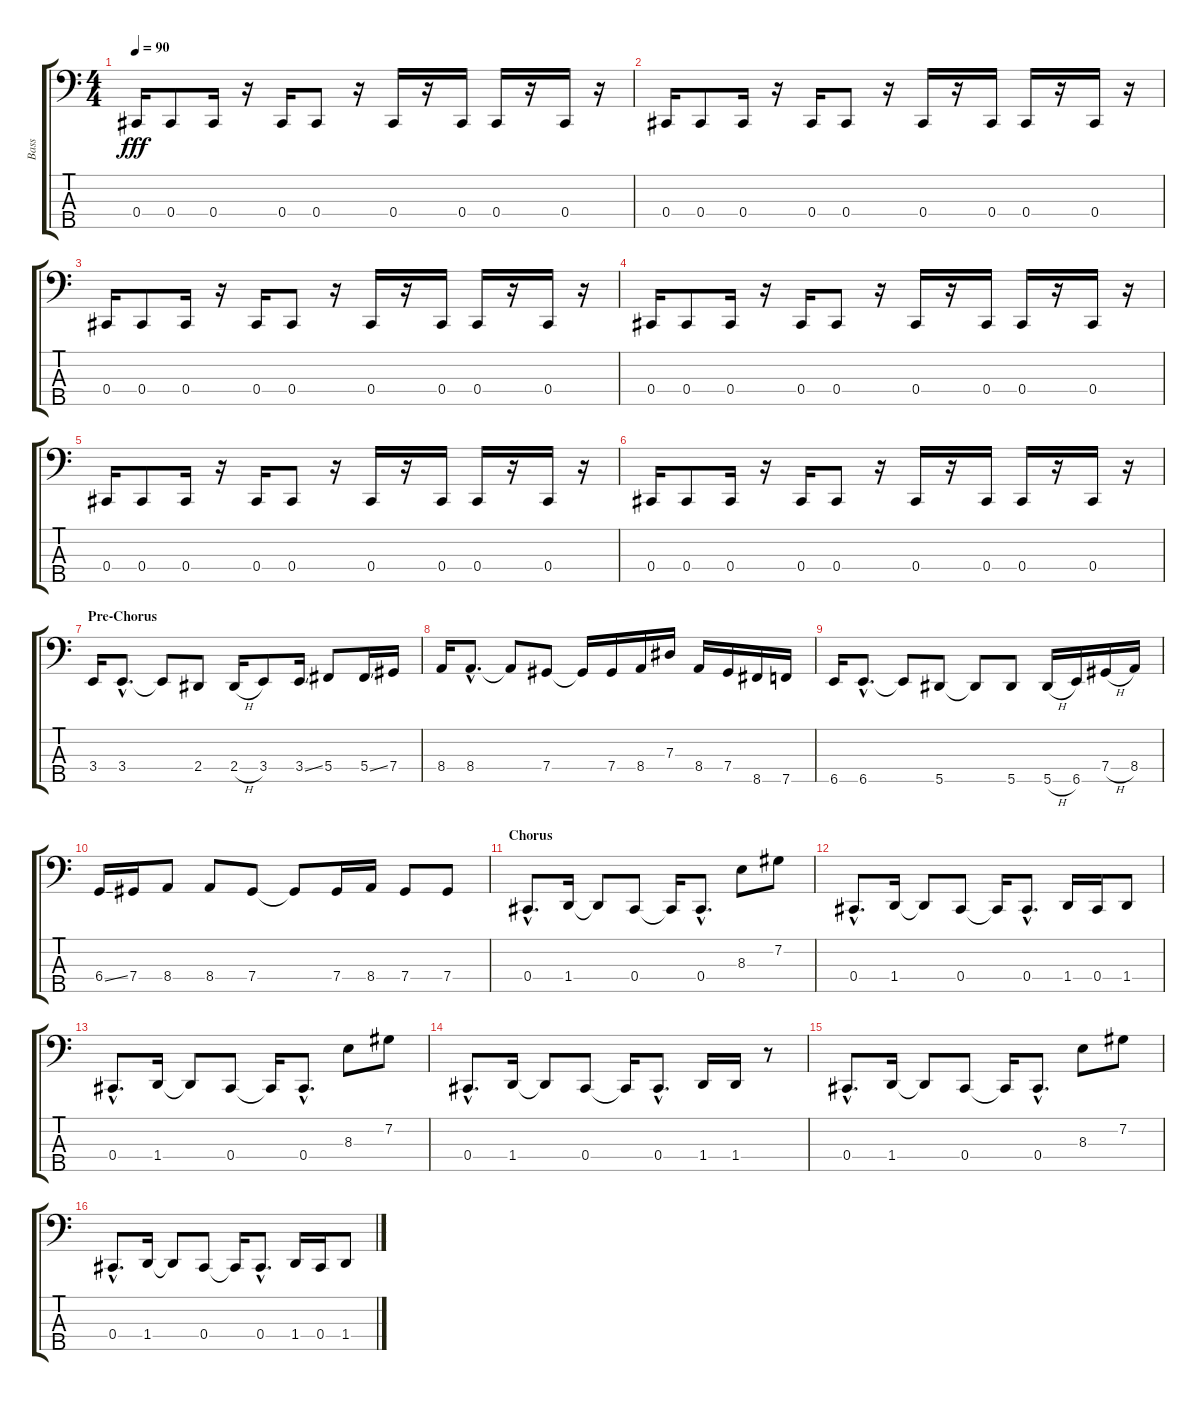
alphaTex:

\track ("Bass" "Bass") {instrument electricbasspick}
\staff {score tabs}
\tuning (Gb2 Db2 Ab1 Db1 Bb0) {hide}
\ts (4 4)
\tempo 90
\clef f4
\ks c
0.4.16{dy fff} 0.4.8 0.4.16 r.16 0.4.16 0.4.8 r.16 0.4.16 r.16 0.4.16 0.4.16 r.16 0.4.16 r.16 |
0.4.16 0.4.8 0.4.16 r.16 0.4.16 0.4.8 r.16 0.4.16 r.16 0.4.16 0.4.16 r.16 0.4.16 r.16 |
0.4.16 0.4.8 0.4.16 r.16 0.4.16 0.4.8 r.16 0.4.16 r.16 0.4.16 0.4.16 r.16 0.4.16 r.16 |
0.4.16 0.4.8 0.4.16 r.16 0.4.16 0.4.8 r.16 0.4.16 r.16 0.4.16 0.4.16 r.16 0.4.16 r.16 |
0.4.16 0.4.8 0.4.16 r.16 0.4.16 0.4.8 r.16 0.4.16 r.16 0.4.16 0.4.16 r.16 0.4.16 r.16 |
0.4.16 0.4.8 0.4.16 r.16 0.4.16 0.4.8 r.16 0.4.16 r.16 0.4.16 0.4.16 r.16 0.4.16 r.16 |
\section ("" "Pre-Chorus")
3.4.16 3.4{hac}.8{d} 3.4{t}.8 2.4.8 2.4{h}.16 3.4.8 3.4{ss}.16 5.4.8 5.4{ss}.16 7.4.16 |
8.4.16 8.4{hac}.8{d} 8.4{t}.8 7.4.8 7.4{t}.16 7.4.16 8.4.16 7.3.16 8.4.16 7.4.16 8.5.16 7.5.16 |
6.5.16 6.5{hac}.8{d} 6.5{t}.8 5.5.8 5.5{t}.8 5.5.8 5.5{h}.16 6.5.16 7.4{h}.16 8.4.16 |
6.4{ss}.16 7.4.16 8.4.8 8.4.8 7.4.8 7.4{t}.8 7.4.16 8.4.16 7.4.8 7.4.8 |
\section ("" "Chorus")
0.4{hac}.8{d} 1.4.16 1.4{t}.8 0.4.8 0.4{t}.16 0.4{hac}.8{d} 8.3.8 7.2.8 |
0.4{hac}.8{d} 1.4.16 1.4{t}.8 0.4.8 0.4{t}.16 0.4{hac}.8{d} 1.4.16 0.4.16 1.4.8 |
0.4{hac}.8{d} 1.4.16 1.4{t}.8 0.4.8 0.4{t}.16 0.4{hac}.8{d} 8.3.8 7.2.8 |
0.4{hac}.8{d} 1.4.16 1.4{t}.8 0.4.8 0.4{t}.16 0.4{hac}.8{d} 1.4.16 1.4.16 r.8 |
0.4{hac}.8{d} 1.4.16 1.4{t}.8 0.4.8 0.4{t}.16 0.4{hac}.8{d} 8.3.8 7.2.8 |
0.4{hac}.8{d} 1.4.16 1.4{t}.8 0.4.8 0.4{t}.16 0.4{hac}.8{d} 1.4.16 0.4.16 1.4.8
